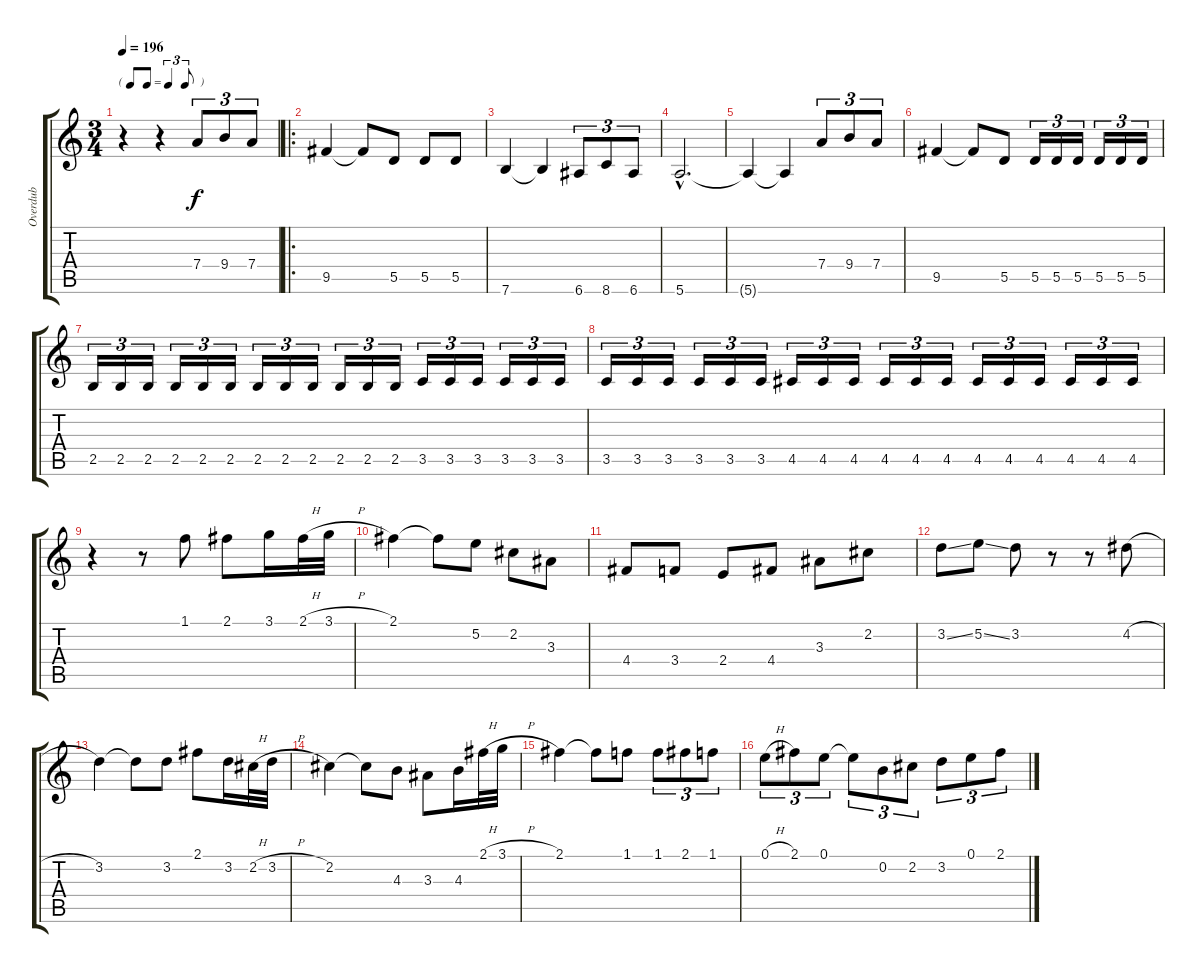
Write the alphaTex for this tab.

\track ("Overdub" "Overdub") {instrument electricbasspick}
\staff {score tabs}
\tuning (E4 B3 G3 D3 A2 E2) {hide}
\ts (3 4)
\tf triplet8th
\tempo 196
\clef g2
\ks c
r.4{dy f instrument electricbasspick} r.4 7.4.8{tu (3 2)} 9.4.8{tu (3 2)} 7.4.8{tu (3 2)} |
\ro
9.5.4 9.5{t}.8 5.5.8 5.5.8 5.5.8 |
7.6.4 7.6{t}.4 6.6.8{tu (3 2)} 8.6.8{tu (3 2)} 6.6.8{tu (3 2)} |
5.6{hac}.2{d} |
5.6{t}.4 5.6{t}.4 7.4.8{tu (3 2)} 9.4.8{tu (3 2)} 7.4.8{tu (3 2)} |
9.5.4 9.5{t}.8 5.5.8 5.5.16{tu (3 2)} 5.5.16{tu (3 2)} 5.5.16{tu (3 2)} 5.5.16{tu (3 2)} 5.5.16{tu (3 2)} 5.5.16{tu (3 2)} |
2.5.16{tu (3 2)} 2.5.16{tu (3 2)} 2.5.16{tu (3 2)} 2.5.16{tu (3 2)} 2.5.16{tu (3 2)} 2.5.16{tu (3 2)} 2.5.16{tu (3 2)} 2.5.16{tu (3 2)} 2.5.16{tu (3 2)} 2.5.16{tu (3 2)} 2.5.16{tu (3 2)} 2.5.16{tu (3 2)} 3.5.16{tu (3 2)} 3.5.16{tu (3 2)} 3.5.16{tu (3 2)} 3.5.16{tu (3 2)} 3.5.16{tu (3 2)} 3.5.16{tu (3 2)} |
3.5.16{tu (3 2)} 3.5.16{tu (3 2)} 3.5.16{tu (3 2)} 3.5.16{tu (3 2)} 3.5.16{tu (3 2)} 3.5.16{tu (3 2)} 4.5.16{tu (3 2)} 4.5.16{tu (3 2)} 4.5.16{tu (3 2)} 4.5.16{tu (3 2)} 4.5.16{tu (3 2)} 4.5.16{tu (3 2)} 4.5.16{tu (3 2)} 4.5.16{tu (3 2)} 4.5.16{tu (3 2)} 4.5.16{tu (3 2)} 4.5.16{tu (3 2)} 4.5.16{tu (3 2)} |
r.4 r.8 1.1.8 2.1.8 3.1.16 2.1{h}.32 3.1{h}.32 |
2.1.4 2.1{t}.8 5.2.8 2.2.8 3.3.8 |
4.4.8 3.4.8 2.4.8 4.4.8 3.3.8 2.2.8 |
3.2{ss}.8 5.2{ss}.8 3.2.8 r.8 r.8 4.2{h}.8 |
3.2.4 3.2{t}.8 3.2.8 2.1.8 3.2.16 2.2{h}.32 3.2{h}.32 |
2.2.4 2.2{t}.8 4.3.8 3.3.8 4.3.16 2.1{h}.32 3.1{h}.32 |
2.1.4 2.1{t}.8 1.1.8 1.1.8{tu (3 2)} 2.1.8{tu (3 2)} 1.1.8{tu (3 2)} |
0.1{h}.8{tu (3 2)} 2.1.8{tu (3 2)} 0.1.8{tu (3 2)} 0.1{t}.8{tu (3 2)} 0.2.8{tu (3 2)} 2.2.8{tu (3 2)} 3.2.8{tu (3 2)} 0.1.8{tu (3 2)} 2.1.8{tu (3 2)}
